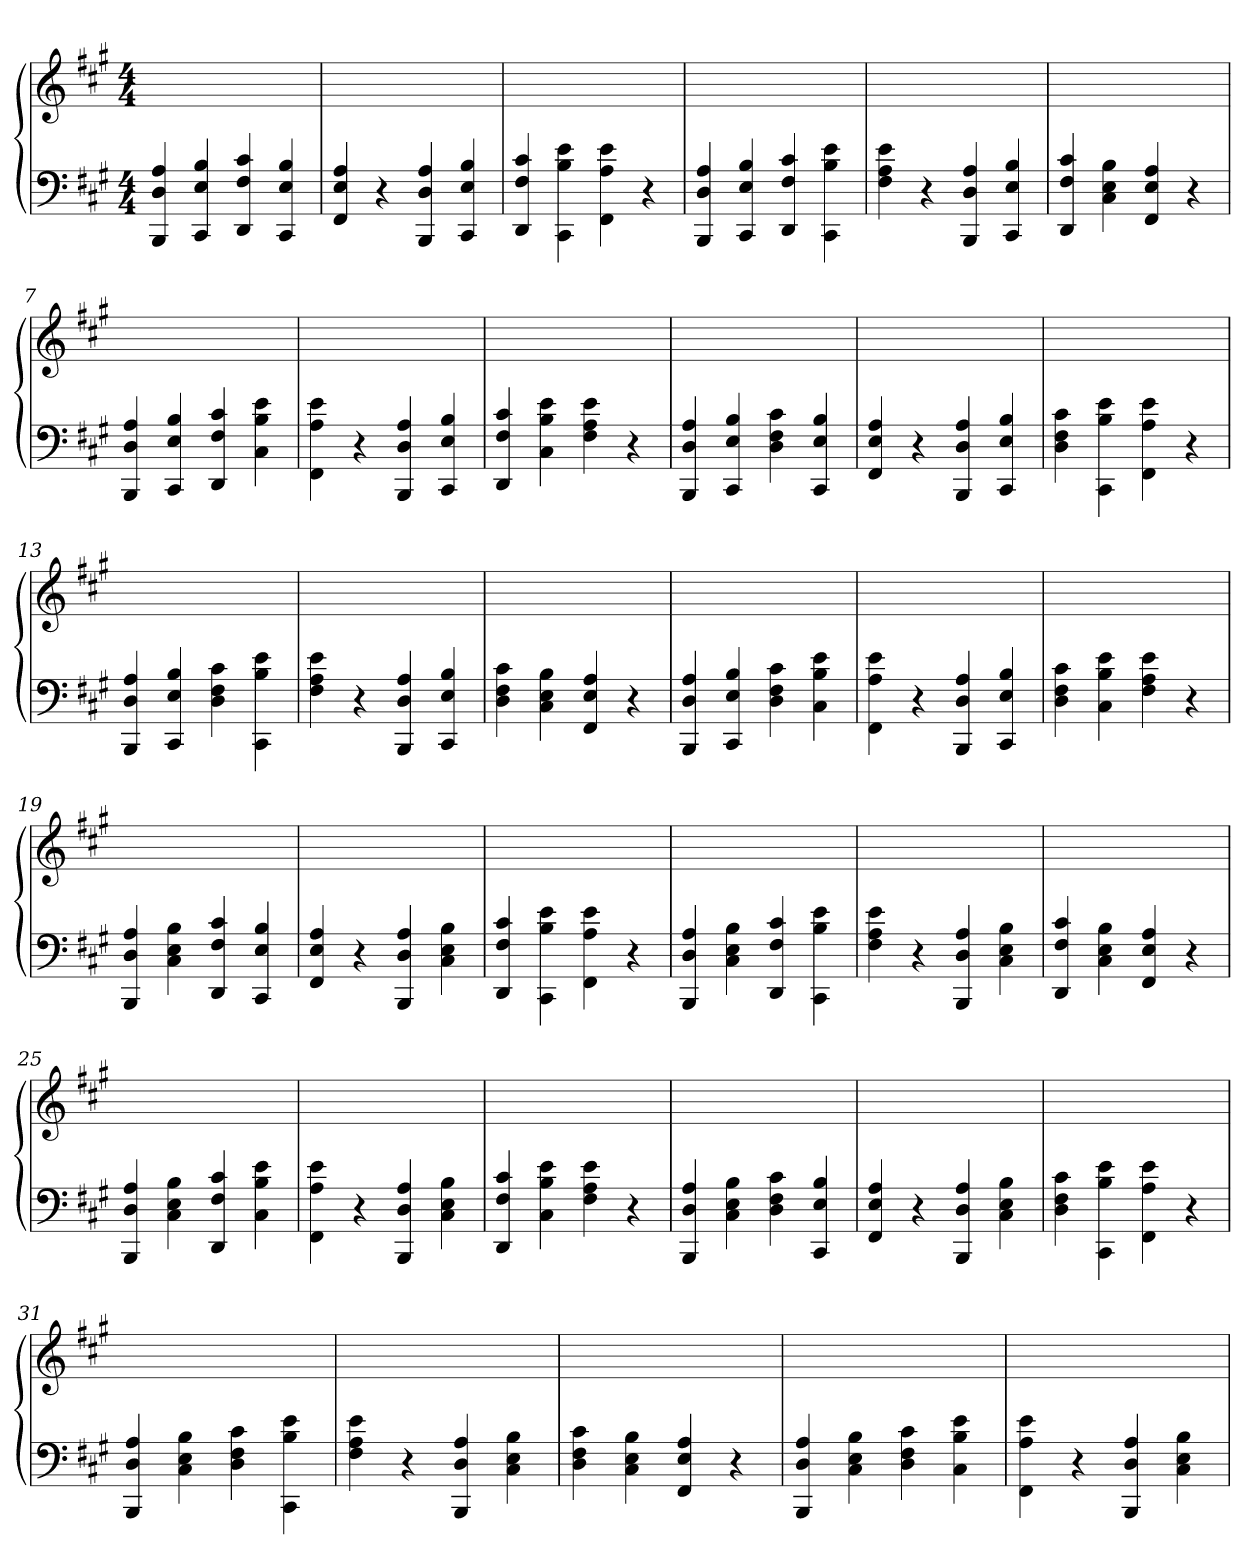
**kern	**kern
*part2	*part1
*staff2	*staff1
*clefF4	*clefG2
*k[f#c#g#]	*k[f#c#g#]
*A:	*A:
*M4/4	*M4/4
*MM60	*MM60
=1	=1
4BBB 4D 4A	1ryy
4CC# 4E 4B	.
4DD 4F# 4c#	.
4CC# 4E 4B	.
=2	=2
4FF# 4E 4A	1ryy
4r	.
4BBB 4D 4A	.
4CC# 4E 4B	.
=3	=3
4DD 4F# 4c#	1ryy
4CC# 4B 4e	.
4FF# 4A 4e	.
4r	.
=4	=4
4BBB 4D 4A	1ryy
4CC# 4E 4B	.
4DD 4F# 4c#	.
4CC# 4B 4e	.
=5	=5
4F# 4A 4e	1ryy
4r	.
4BBB 4D 4A	.
4CC# 4E 4B	.
=6	=6
4DD 4F# 4c#	1ryy
4C# 4E 4B	.
4FF# 4E 4A	.
4r	.
=7	=7
4BBB 4D 4A	1ryy
4CC# 4E 4B	.
4DD 4F# 4c#	.
4C# 4B 4e	.
=8	=8
4FF# 4A 4e	1ryy
4r	.
4BBB 4D 4A	.
4CC# 4E 4B	.
=9	=9
4DD 4F# 4c#	1ryy
4C# 4B 4e	.
4F# 4A 4e	.
4r	.
=10	=10
4BBB 4D 4A	1ryy
4CC# 4E 4B	.
4D 4F# 4c#	.
4CC# 4E 4B	.
=11	=11
4FF# 4E 4A	1ryy
4r	.
4BBB 4D 4A	.
4CC# 4E 4B	.
=12	=12
4D 4F# 4c#	1ryy
4CC# 4B 4e	.
4FF# 4A 4e	.
4r	.
=13	=13
4BBB 4D 4A	1ryy
4CC# 4E 4B	.
4D 4F# 4c#	.
4CC# 4B 4e	.
=14	=14
4F# 4A 4e	1ryy
4r	.
4BBB 4D 4A	.
4CC# 4E 4B	.
=15	=15
4D 4F# 4c#	1ryy
4C# 4E 4B	.
4FF# 4E 4A	.
4r	.
=16	=16
4BBB 4D 4A	1ryy
4CC# 4E 4B	.
4D 4F# 4c#	.
4C# 4B 4e	.
=17	=17
4FF# 4A 4e	1ryy
4r	.
4BBB 4D 4A	.
4CC# 4E 4B	.
=18	=18
4D 4F# 4c#	1ryy
4C# 4B 4e	.
4F# 4A 4e	.
4r	.
=19	=19
4BBB 4D 4A	1ryy
4C# 4E 4B	.
4DD 4F# 4c#	.
4CC# 4E 4B	.
=20	=20
4FF# 4E 4A	1ryy
4r	.
4BBB 4D 4A	.
4C# 4E 4B	.
=21	=21
4DD 4F# 4c#	1ryy
4CC# 4B 4e	.
4FF# 4A 4e	.
4r	.
=22	=22
4BBB 4D 4A	1ryy
4C# 4E 4B	.
4DD 4F# 4c#	.
4CC# 4B 4e	.
=23	=23
4F# 4A 4e	1ryy
4r	.
4BBB 4D 4A	.
4C# 4E 4B	.
=24	=24
4DD 4F# 4c#	1ryy
4C# 4E 4B	.
4FF# 4E 4A	.
4r	.
=25	=25
4BBB 4D 4A	1ryy
4C# 4E 4B	.
4DD 4F# 4c#	.
4C# 4B 4e	.
=26	=26
4FF# 4A 4e	1ryy
4r	.
4BBB 4D 4A	.
4C# 4E 4B	.
=27	=27
4DD 4F# 4c#	1ryy
4C# 4B 4e	.
4F# 4A 4e	.
4r	.
=28	=28
4BBB 4D 4A	1ryy
4C# 4E 4B	.
4D 4F# 4c#	.
4CC# 4E 4B	.
=29	=29
4FF# 4E 4A	1ryy
4r	.
4BBB 4D 4A	.
4C# 4E 4B	.
=30	=30
4D 4F# 4c#	1ryy
4CC# 4B 4e	.
4FF# 4A 4e	.
4r	.
=31	=31
4BBB 4D 4A	1ryy
4C# 4E 4B	.
4D 4F# 4c#	.
4CC# 4B 4e	.
=32	=32
4F# 4A 4e	1ryy
4r	.
4BBB 4D 4A	.
4C# 4E 4B	.
=33	=33
4D 4F# 4c#	1ryy
4C# 4E 4B	.
4FF# 4E 4A	.
4r	.
=34	=34
4BBB 4D 4A	1ryy
4C# 4E 4B	.
4D 4F# 4c#	.
4C# 4B 4e	.
=35	=35
4FF# 4A 4e	1ryy
4r	.
4BBB 4D 4A	.
4C# 4E 4B	.
=	=
*-	*-
